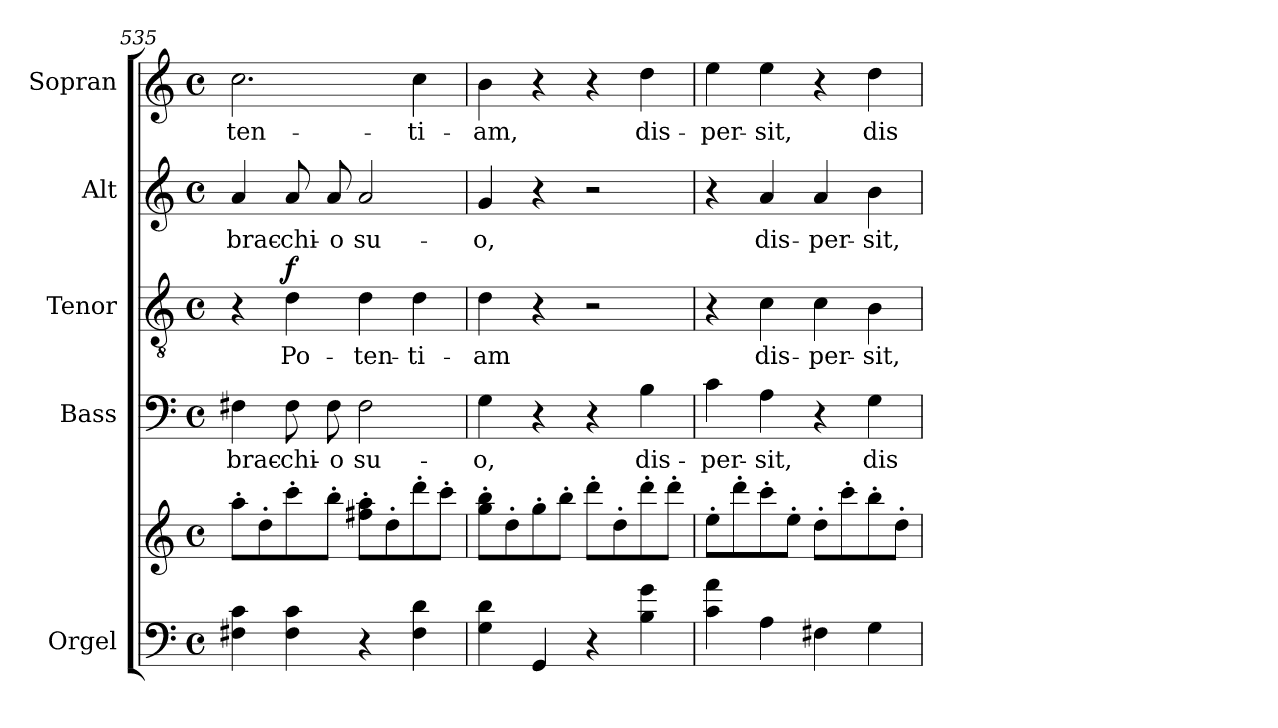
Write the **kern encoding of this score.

**kern	**kern	**kern	**text	**kern	**text	**dynam	**kern	**text	**kern	**text
*part5	*part5	*part4	*part4	*part3	*part3	*part3	*part2	*part2	*part1	*part1
*staff6	*staff5	*staff4	*staff4	*staff3	*staff3	*staff3	*staff2	*staff2	*staff1	*staff1
*I"Orgel	*	*I"Bass	*	*I"Tenor	*	*	*I"Alt	*	*I"Sopran	*
*I'Org.	*	*I'B.	*	*I'T.	*	*	*I'A.	*	*I'S.	*
*clefF4	*clefG2	*clefF4	*	*clefGv2	*	*	*clefG2	*	*clefG2	*
*k[]	*k[]	*k[]	*	*k[]	*	*	*k[]	*	*k[]	*
*C:	*C:	*C:	*	*C:	*	*	*C:	*	*C:	*
*M4/4	*M4/4	*M4/4	*	*M4/4	*	*	*M4/4	*	*M4/4	*
*met(c)	*met(c)	*met(c)	*	*met(c)	*	*	*met(c)	*	*met(c)	*
=535	=535	=535	=535	=535	=535	=535	=535	=535	=535	=535
!	!	!	!LO:LY:b	!	!	!	!	!LO:LY:b	!	!LO:LY:b
4F#X\ 4c\	8aa'>\L	4F#X\	brac-	4r	.	.	4a/	brac-	2.cc\	-ten-
.	8dd'>\	.	.	.	.	.	.	.	.	.
!	!	!	!LO:LY:b	!	!LO:LY:b	!LO:DY:a	!	!LO:LY:b	!	!
4F#\ 4c\	8ccc'>\	8F#\	-chi-	4d\	Po-	f	8a/	-chi-	.	.
!	!	!	!LO:LY:b	!	!	!	!	!LO:LY:b	!	!
.	8bb'>\J	8F#\	-o	.	.	.	8a/	-o	.	.
!	!	!	!LO:LY:b	!	!LO:LY:b	!	!	!LO:LY:b	!	!
4r	8ff#X\'> 8aa\'>L	2F#\	su-	4d\	-ten-	.	2a/	su-	.	.
.	8dd'>\	.	.	.	.	.	.	.	.	.
!	!	!	!	!	!LO:LY:b	!	!	!	!	!LO:LY:b
4F#\ 4d\	8ddd'>\	.	.	4d\	-ti-	.	.	.	4cc\	-ti-
.	8ccc'>\J	.	.	.	.	.	.	.	.	.
!!LO:PB:g=z
=536	=536	=536	=536	=536	=536	=536	=536	=536	=536	=536
!	!	!	!LO:LY:b	!	!LO:LY:b	!	!	!LO:LY:b	!	!LO:LY:b
4G\ 4d\	8gg\'> 8bb\'>L	4G\	-o,	4d\	-am	.	4g/	-o,	4b\	-am,
.	8dd'>\	.	.	.	.	.	.	.	.	.
4GG/	8gg'>\	4r	.	4r	.	.	4r	.	4r	.
.	8bb'>\J	.	.	.	.	.	.	.	.	.
4r	8ddd'>\L	4r	.	2r	.	.	2r	.	4r	.
.	8dd'>\	.	.	.	.	.	.	.	.	.
!	!	!	!LO:LY:b	!	!	!	!	!	!	!LO:LY:b
4B\ 4g\	8ddd'>\	4B\	dis-	.	.	.	.	.	4dd\	dis-
.	8ddd'>\J	.	.	.	.	.	.	.	.	.
=537	=537	=537	=537	=537	=537	=537	=537	=537	=537	=537
!	!	!	!LO:LY:b	!	!	!	!	!	!	!LO:LY:b
4c\ 4a\	8ee'>\L	4c\	-per-	4r	.	.	4r	.	4ee\	-per-
.	8ddd'>\	.	.	.	.	.	.	.	.	.
!	!	!	!LO:LY:b	!	!LO:LY:b	!	!	!LO:LY:b	!	!LO:LY:b
4A\	8ccc'>\	4A\	-sit,	4c\	dis-	.	4a/	dis-	4ee\	-sit,
.	8ee'>\J	.	.	.	.	.	.	.	.	.
!	!	!	!	!	!LO:LY:b	!	!	!LO:LY:b	!	!
4F#X\	8dd'>\L	4r	.	4c\	-per-	.	4a/	-per-	4r	.
.	8ccc'>\	.	.	.	.	.	.	.	.	.
!	!	!	!LO:LY:b	!	!LO:LY:b	!	!	!LO:LY:b	!	!LO:LY:b
4G\	8bb'>\	4G\	dis-	4B\	-sit,	.	4b\	-sit,	4dd\	dis-
.	8dd'>\J	.	.	.	.	.	.	.	.	.
=	=	=	=	=	=	=	=	=	=	=
*-	*-	*-	*-	*-	*-	*-	*-	*-	*-	*-
